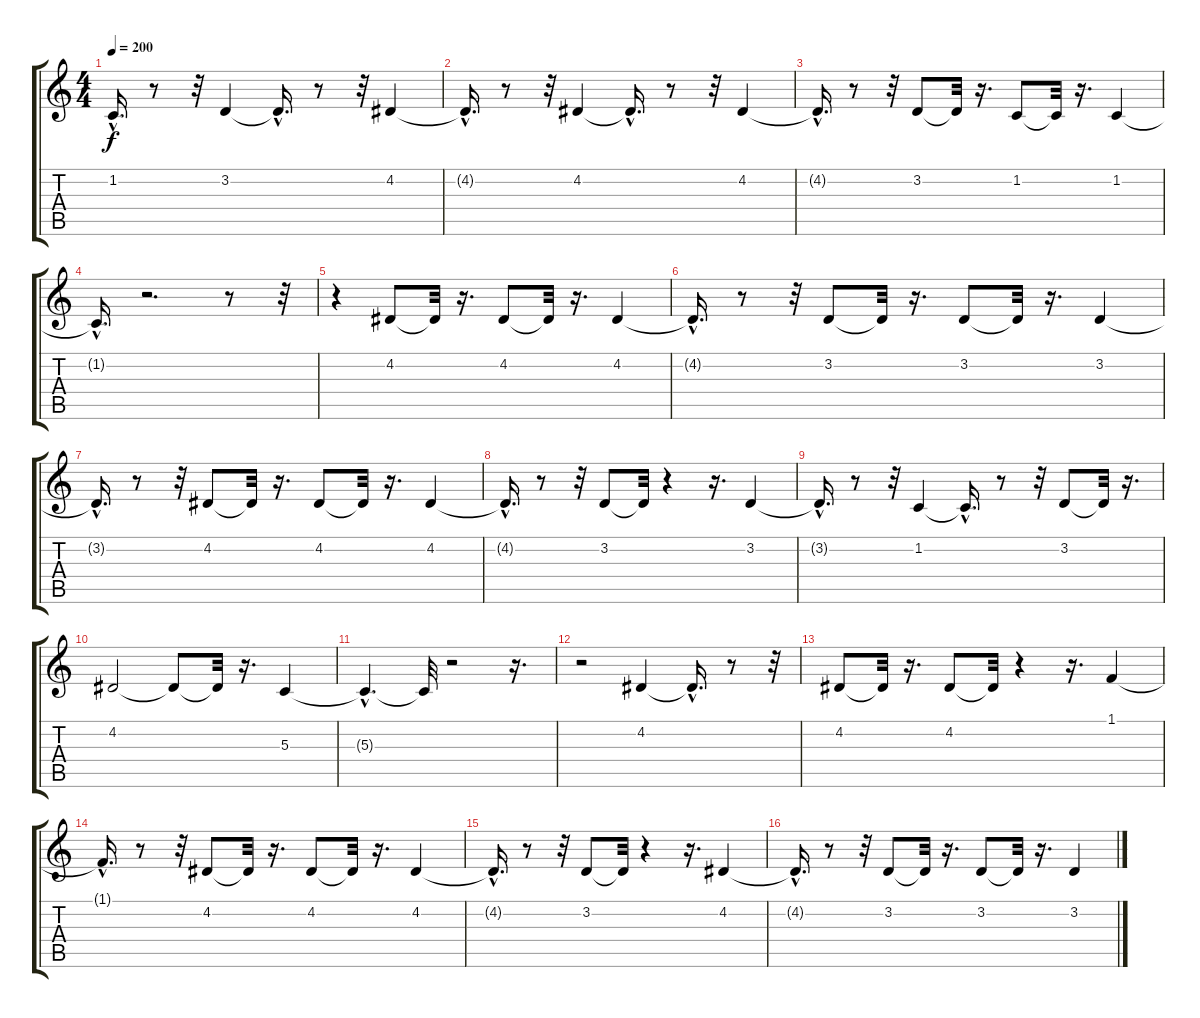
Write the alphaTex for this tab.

\track "" {instrument clarinet}
\staff {score tabs}
\tuning (E4 B3 G3 D3 A2 E2) {hide}
\ts (4 4)
\tempo 200
\clef g2
\ks c
1.2{hac t}.16{d dy f} r.8 r.32 3.2.4 3.2{hac t}.16{d} r.8 r.32 4.2.4 |
4.2{hac t}.16{d} r.8 r.32 4.2.4 4.2{hac t}.16{d} r.8 r.32 4.2.4 |
4.2{hac t}.16{d} r.8 r.32 3.2.8 3.2{t}.32 r.16{d} 1.2.8 1.2{t}.32 r.16{d} 1.2.4 |
1.2{hac t}.16{d} r.2{d} r.8 r.32 |
r.4 4.2.8 4.2{t}.32 r.16{d} 4.2.8 4.2{t}.32 r.16{d} 4.2.4 |
4.2{hac t}.16{d} r.8 r.32 3.2.8 3.2{t}.32 r.16{d} 3.2.8 3.2{t}.32 r.16{d} 3.2.4 |
3.2{hac t}.16{d} r.8 r.32 4.2.8 4.2{t}.32 r.16{d} 4.2.8 4.2{t}.32 r.16{d} 4.2.4 |
4.2{hac t}.16{d} r.8 r.32 3.2.8 3.2{t}.32 r.4 r.16{d} 3.2.4 |
3.2{hac t}.16{d} r.8 r.32 1.2.4 1.2{hac t}.16{d} r.8 r.32 3.2.8 3.2{t}.32 r.16{d} |
4.2.2 4.2{t}.8 4.2{t}.32 r.16{d} 5.3.4 |
5.3{hac t}.4{d} 5.3{t}.32 r.2 r.16{d} |
r.2 4.2.4 4.2{hac t}.16{d} r.8 r.32 |
4.2.8 4.2{t}.32 r.16{d} 4.2.8 4.2{t}.32 r.4 r.16{d} 1.1.4 |
1.1{hac t}.16{d} r.8 r.32 4.2.8 4.2{t}.32 r.16{d} 4.2.8 4.2{t}.32 r.16{d} 4.2.4 |
4.2{hac t}.16{d} r.8 r.32 3.2.8 3.2{t}.32 r.4 r.16{d} 4.2.4 |
4.2{hac t}.16{d} r.8 r.32 3.2.8 3.2{t}.32 r.16{d} 3.2.8 3.2{t}.32 r.16{d} 3.2.4
